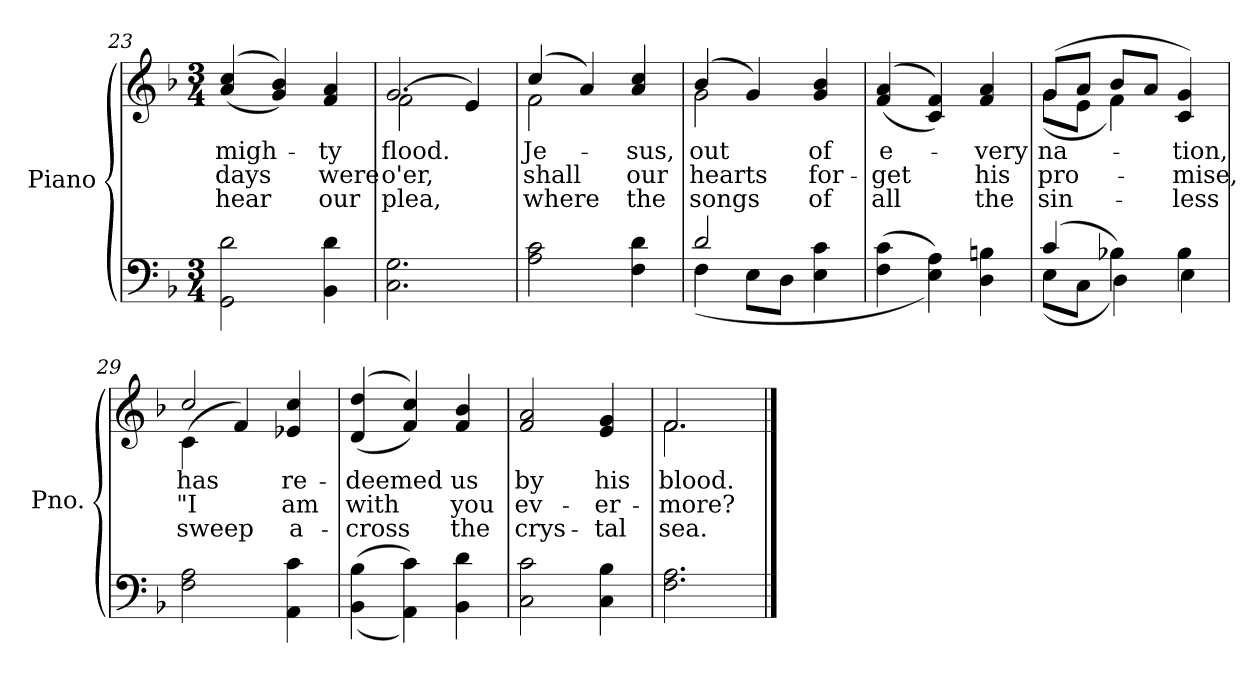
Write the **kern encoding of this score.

**kern	**kern	**text	**text	**text
*part2	*part1	*part1	*part1	*part1
*staff2	*staff1	*staff1	*staff1	*staff1
*I"Piano	*I"Piano	*	*	*
*I'Pno.	*I'Pno.	*	*	*
*clefF4	*clefG2	*	*	*
*k[b-]	*k[b-]	*	*	*
*F:	*F:	*	*	*
*M3/4	*M3/4	*	*	*
=23	=23	=23	=23	=23
!	!	!LO:LY:b:color=#000000	!LO:LY:b:color=#000000	!LO:LY:b:color=#000000
2GGi\ 2di	((4ai/ 4cci	migh-	days	hear
.	4gi/ 4b-i))	.	.	.
!	!	!LO:LY:b:color=#000000	!LO:LY:b:color=#000000	!LO:LY:b:color=#000000
4BB-i\ 4di	4fi/ 4ai	-ty	were	our
=24	=24	=24	=24	=24
!	!	!LO:LY:b:color=#000000	!LO:LY:b:color=#000000	!LO:LY:b:color=#000000
*	*^	*	*	*
2.Ci\ 2.Gi	2.gi/	(2fi\	flood.	o'er,	plea,
.	.	4ei/)	.	.	.
!!LO:LB:g=z	!!
=25	=25	=25	=25	=25	=25
!	!	!	!LO:LY:b:color=#000000	!LO:LY:b:color=#000000	!LO:LY:b:color=#000000
2Ai\ 2ci	(4cci/	2fi\	Je-	shall	where
.	4ai/)	.	.	.	.
!	!	!	!LO:LY:b:color=#000000	!LO:LY:b:color=#000000	!LO:LY:b:color=#000000
4Fi\ 4di	4ai/ 4cci	4ryy	-sus,	our	the
=26	=26	=26	=26	=26	=26
*^	*	*	*	*	*
!	!	!	!	!LO:LY:b:color=#000000	!LO:LY:b:color=#000000	!LO:LY:b:color=#000000
2di/	(4Fi\	(4b-i/	2gi\	out	hearts	songs
.	8Ei\L	4gi/)	.	.	.	.
.	8Di\J	.	.	.	.	.
!	!	!	!	!LO:LY:b:color=#000000	!LO:LY:b:color=#000000	!LO:LY:b:color=#000000
4Ei\ 4ci	4ryy	4gi/ 4b-i	4ryy	of	for-	of
*v	*v	*	*	*	*	*
*	*v	*v	*	*	*
=27	=27	=27	=27	=27
*^	*^	*	*	*
!	!	!	!	!LO:LY:b:color=#000000	!LO:LY:b:color=#000000	!LO:LY:b:color=#000000
*v	*v	*	*	*	*	*
*	*v	*v	*	*	*
(4Fi\ 4ci	((4fi/ 4ai	e-	-get	all
4Ei\ 4Ai))	4ci/ 4fi))	.	.	.
!	!	!LO:LY:b:color=#000000	!LO:LY:b:color=#000000	!LO:LY:b:color=#000000
4Di\ 4Bni	4fi/ 4ai	-very	his	the
=28	=28	=28	=28	=28
*^	*	*	*	*
!	!	!	!LO:LY:b:color=#000000	!LO:LY:b:color=#000000	!LO:LY:b:color=#000000
*	*	*^	*	*	*
(4ci/	(8Ei\L	(8gi/L	(8gi\L	na-	pro-	sin-
.	8Ci\J	8ai/J	8ei\J	.	.	.
4B-Xi\)	4Di\)	8b-i/L	4fi\)	.	.	.
.	.	8ai/J	.	.	.	.
!	!	!	!	!LO:LY:b:color=#000000	!LO:LY:b:color=#000000	!LO:LY:b:color=#000000
4B-i\	4Ei\	4ci/ 4gi)	4ryy	-tion,	-mise,	-less
*v	*v	*	*	*	*	*
=29	=29	=29	=29	=29	=29
*^	*	*	*	*	*
!	!	!	!	!LO:LY:b:color=#000000	!LO:LY:b:color=#000000	!LO:LY:b:color=#000000
*v	*v	*	*	*	*	*
2Fi\ 2Ai	2cci/	(4ci\	has	"I	sweep
.	.	4fi/)	.	.	.
!	!	!	!LO:LY:b:color=#000000	!LO:LY:b:color=#000000	!LO:LY:b:color=#000000
4AAi\ 4ci	4e-Xi/ 4cci	4ryy	re-	am	a-
*	*v	*v	*	*	*
=30	=30	=30	=30	=30
*	*^	*	*	*
!	!	!	!LO:LY:b:color=#000000	!LO:LY:b:color=#000000	!LO:LY:b:color=#000000
*	*v	*v	*	*	*
((4BB-i\ 4B-i	((4di/ 4ddi	-deemed	with	-cross
4AAi\ 4ci))	4fi/ 4cci))	.	.	.
!	!	!LO:LY:b:color=#000000	!LO:LY:b:color=#000000	!LO:LY:b:color=#000000
4BB-i\ 4di	4fi/ 4b-i	us	you	the
=31	=31	=31	=31	=31
!	!	!LO:LY:b:color=#000000	!LO:LY:b:color=#000000	!LO:LY:b:color=#000000
2Ci\ 2ci	2fi/ 2ai	by	ev-	crys-
!	!	!LO:LY:b:color=#000000	!LO:LY:b:color=#000000	!LO:LY:b:color=#000000
4Ci\ 4B-i	4ei/ 4gi	his	-er-	-tal
=32	=32	=32	=32	=32
!	!	!LO:LY:b:color=#000000	!LO:LY:b:color=#000000	!LO:LY:b:color=#000000
*	*^	*	*	*
2.Fi\ 2.Ai	2.fi/	2.fi\	blood.	-more?	sea.
*	*v	*v	*	*	*
==	==	==	==	==
*-	*-	*-	*-	*-
